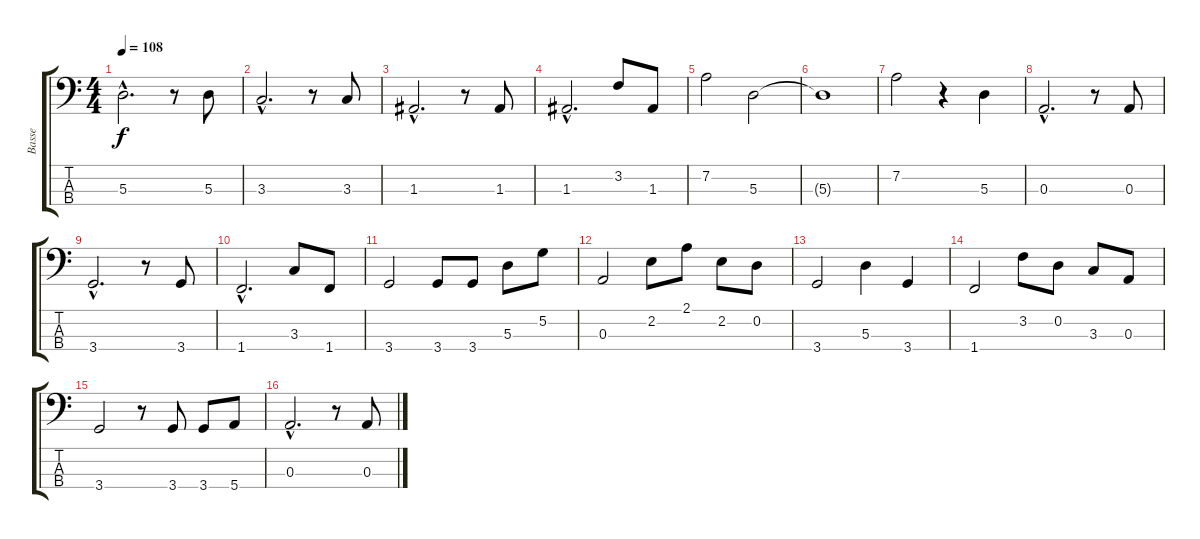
\track ("Basse" "Basse") {instrument fretlessbass}
\staff {score tabs}
\tuning (G2 D2 A1 E1) {hide}
\ts (4 4)
\tempo 108
\clef f4
\ks c
5.3{hac}.2{d dy f} r.8 5.3.8 |
3.3{hac}.2{d} r.8 3.3.8 |
1.3{hac}.2{d} r.8 1.3.8 |
1.3{hac}.2{d} 3.2.8 1.3.8 |
7.2.2 5.3.2 |
5.3{t}.1 |
7.2.2 r.4 5.3.4 |
0.3{hac}.2{d} r.8 0.3.8 |
3.4{hac}.2{d} r.8 3.4.8 |
1.4{hac}.2{d} 3.3.8 1.4.8 |
3.4.2 3.4.8 3.4.8 5.3.8 5.2.8 |
0.3.2 2.2.8 2.1.8 2.2.8 0.2.8 |
3.4.2 5.3.4 3.4.4 |
1.4.2 3.2.8 0.2.8 3.3.8 0.3.8 |
3.4.2 r.8 3.4.8 3.4.8 5.4.8 |
0.3{hac}.2{d} r.8 0.3.8
